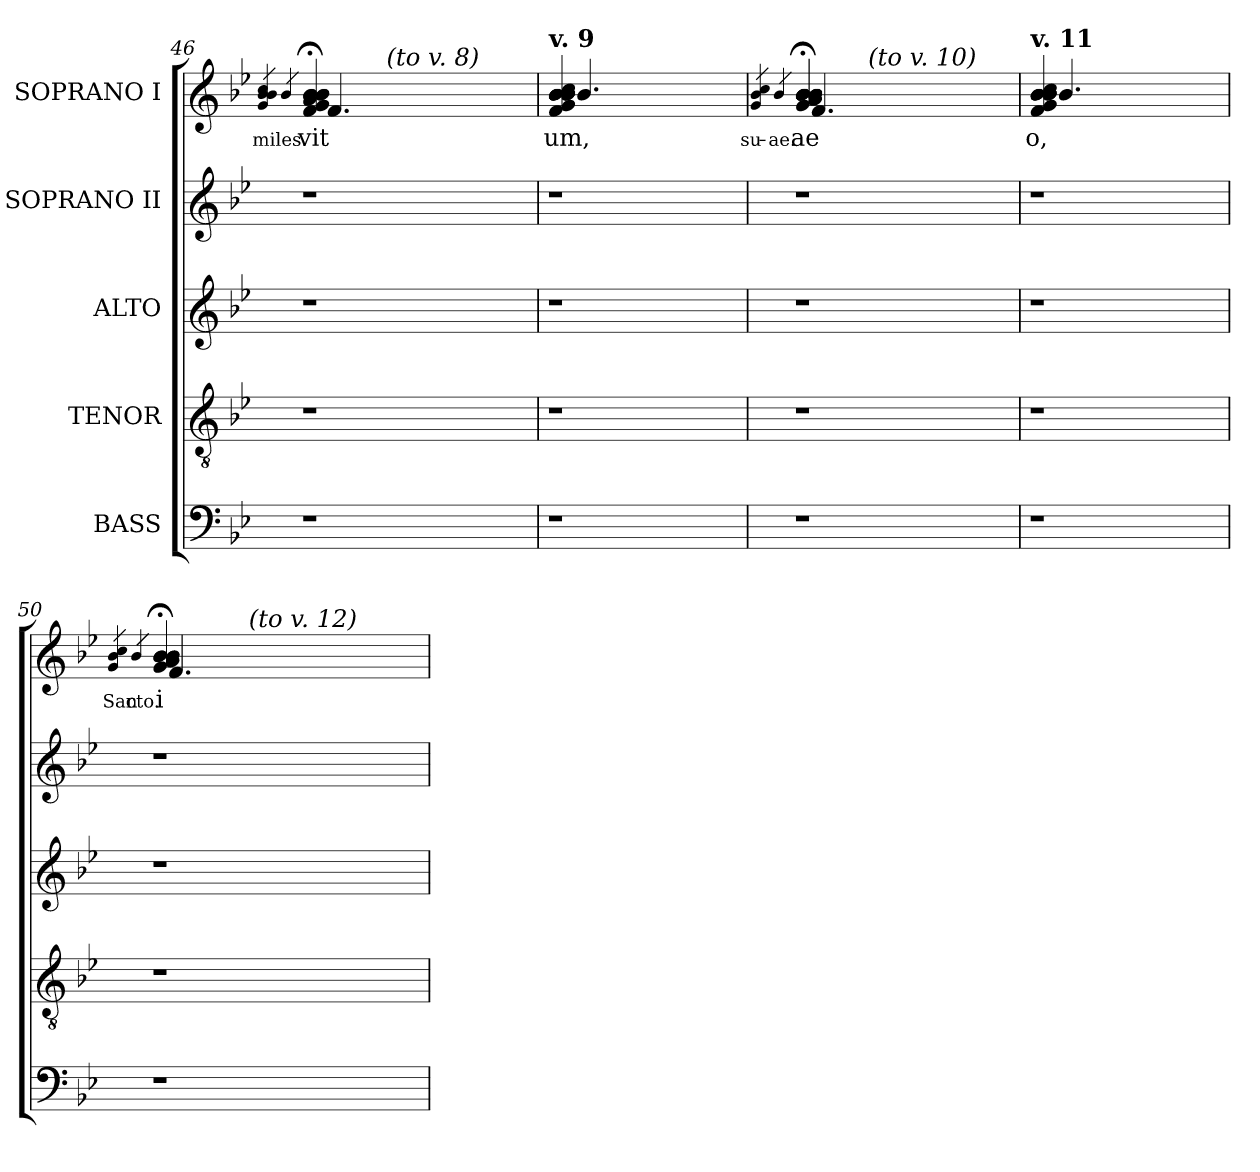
**kern	**kern	**kern	**kern	**kern	**text
*part5	*part4	*part3	*part2	*part1	*part1
*staff5	*staff4	*staff3	*staff2	*staff1	*staff1
*I"BASS	*I"TENOR	*I"ALTO	*I"SOPRANO II	*I"SOPRANO I	*
*clefF4	*clefGv2	*clefG2	*clefG2	*clefG2	*
*k[b-e-]	*k[b-e-]	*k[b-e-]	*k[b-e-]	*k[b-e-]	*
*B-:	*B-:	*B-:	*B-:	*B-:	*
=46	=46	=46	=46	=46	=46
!	!	!	!	!	!LO:LY:b:cj
.	.	.	.	4qg/ 4qb-/ 4qcc/ 4qb-/	-mi-
!	!	!	!	!	!LO:LY:b:cj
.	.	.	.	4qb-/	-les.
!	!	!	!	!	!LO:LY:b:cj
*	*	*	*	*^	*
*	*	*	*	*	*^	*
1r	1r	1r	1r	4b-/;< 4b-/;< 4b-/;< 4a/;< 4b-/;< 4g/;< 4f/;<	4.f/	4ryy	-vit
.	.	.	.	2ryy	.	16ryy	.
!	!	!	!	!	!	!LO:TX:a:i:t=(to v. 8)	!
.	.	.	.	.	.	2ryy	.
.	.	.	.	.	2ryy	.	.
.	.	.	.	8ryy	.	.	.
.	.	.	.	.	.	8.ryy	.
.	.	.	.	8ryy	8ryy	.	.
!!LO:LB:g=z
=47	=47	=47	=47	=47	=47	=47	=47
!	!	!	!	!LO:TX:a:B:t=v. 9	!	!	!
!	!	!	!	!	!	!	!LO:LY:b:cj
!	!	!	!	!	!	!	!LO:LY:b:cj
*	*	*	*	*	*v	*v	*
1r	1r	1r	1r	4f/ 4g/ 4b-/ 4b-/ 4b-/ 4b-/ 4b-/ 4b-/ 4b-/ 4cc/	4.b-/	-um,
.	.	.	.	2ryy	.	.
.	.	.	.	.	2ryy	.
.	.	.	.	8ryy	.	.
.	.	.	.	8ryy	8ryy	.
=48	=48	=48	=48	=48	=48	=48
!	!	!	!	!	!	!LO:LY:b:cj
*	*	*	*	*v	*v	*
.	.	.	.	4qg/ 4qb-/ 4qcc/	su-
!	!	!	!	!	!LO:LY:b:cj
.	.	.	.	4qb-/	-ae.
!	!	!	!	!	!LO:LY:b:cj
*	*	*	*	*^	*
*	*	*	*	*	*^	*
1r	1r	1r	1r	4b-/;< 4b-/;< 4b-/;< 4b-/;< 4b-/;< 4b-/;< 4b-/;< 4b-/;< 4a/;< 4b-/;< 4g/;<	4.f/	4ryy	-ae
.	.	.	.	2ryy	.	16ryy	.
!	!	!	!	!	!	!LO:TX:a:i:t=(to v. 10)	!
.	.	.	.	.	.	2ryy	.
.	.	.	.	.	2ryy	.	.
.	.	.	.	8ryy	.	.	.
.	.	.	.	.	.	8.ryy	.
.	.	.	.	8ryy	8ryy	.	.
!!LO:LB:g=z
=49	=49	=49	=49	=49	=49	=49	=49
!	!	!	!	!LO:TX:a:B:t=v. 11	!	!	!
!	!	!	!	!	!	!	!LO:LY:b:cj
!	!	!	!	!	!	!	!LO:LY:b:cj
*	*	*	*	*	*v	*v	*
1r	1r	1r	1r	4f/ 4g/ 4b-/ 4b-/ 4b-/ 4b-/ 4cc/ 4b-/	4.b-/	-o,
.	.	.	.	2ryy	.	.
.	.	.	.	.	2ryy	.
.	.	.	.	8ryy	.	.
.	.	.	.	8ryy	8ryy	.
=50	=50	=50	=50	=50	=50	=50
!	!	!	!	!	!	!LO:LY:b:cj
*	*	*	*	*v	*v	*
.	.	.	.	4qg/ 4qb-/ 4qcc/	San-
!	!	!	!	!	!LO:LY:b:cj
.	.	.	.	4qb-/	-cto.
!	!	!	!	!	!LO:LY:b:cj
*	*	*	*	*^	*
*	*	*	*	*	*^	*
1r	1r	1r	1r	4b-/;< 4b-/;< 4b-/;< 4a/;< 4b-/;< 4g/;<	4.f/	4ryy	-i
.	.	.	.	2ryy	.	32.ryy	.
!	!	!	!	!	!	!LO:TX:a:i:t=(to v. 12)	!
.	.	.	.	.	.	2ryy	.
.	.	.	.	.	2ryy	.	.
.	.	.	.	8ryy	.	.	.
.	.	.	.	.	.	8ryy	.
.	.	.	.	8ryy	8ryy	.	.
.	.	.	.	.	.	16ryy	.
.	.	.	.	.	.	64ryy	.
*	*	*	*	*v	*v	*v	*
=	=	=	=	=	=
*-	*-	*-	*-	*-	*-
